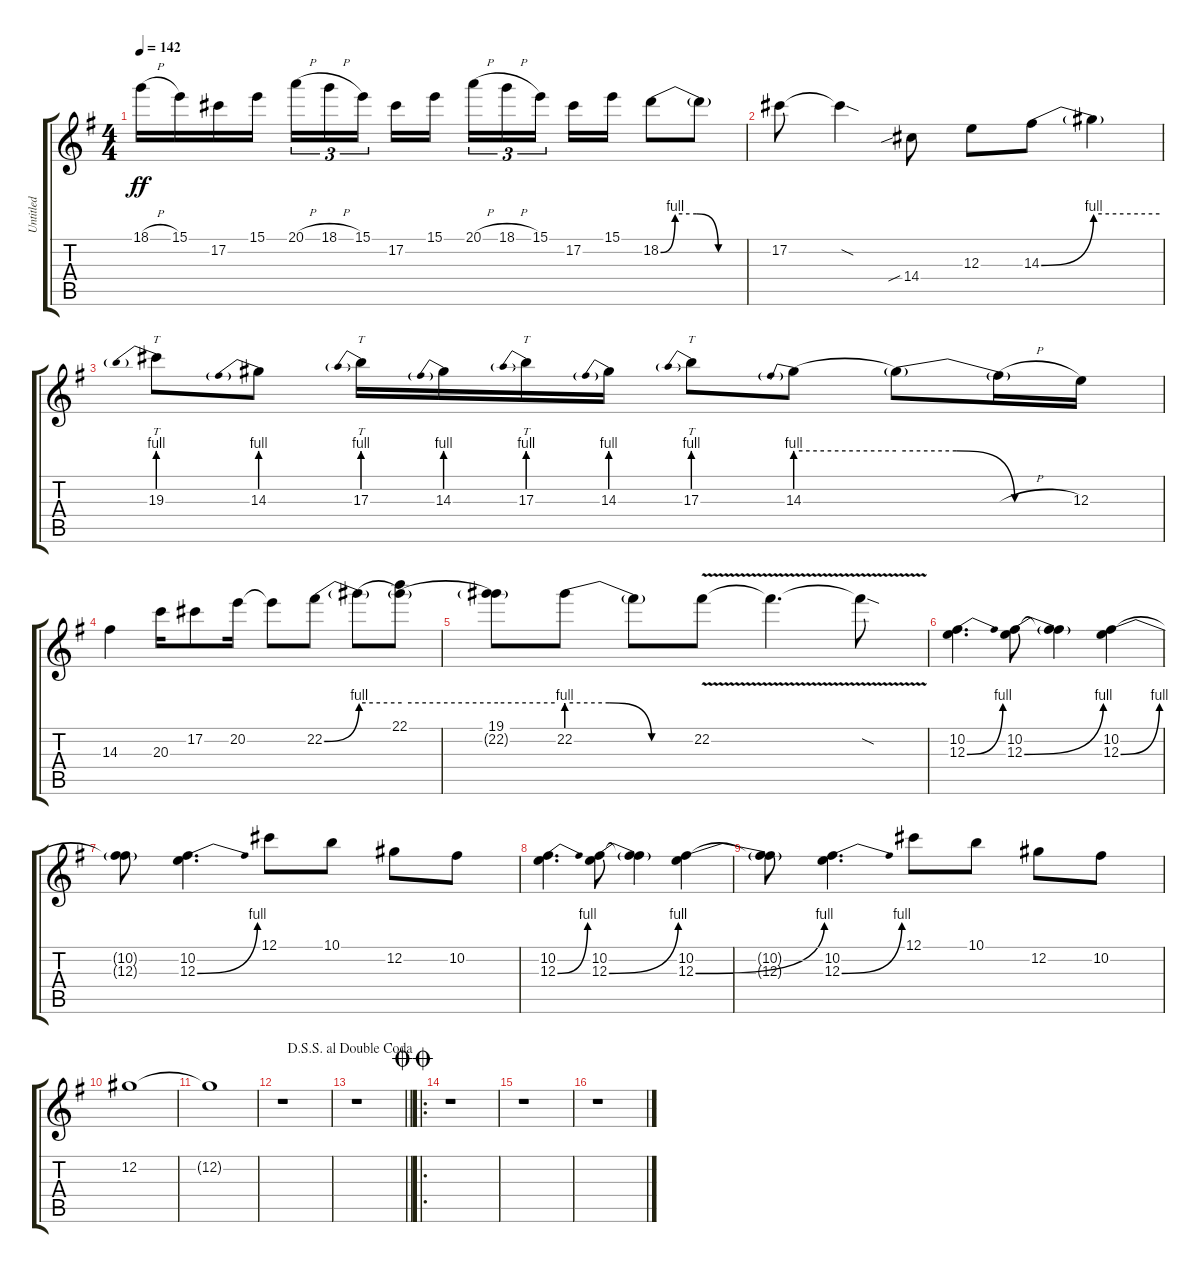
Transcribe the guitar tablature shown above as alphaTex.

\track ("Untitled" "Untitled") {instrument distortionguitar}
\staff {score tabs}
\tuning (Db4 Ab3 E3 B2 Gb2 Db2) {hide}
\ts (4 4)
\tempo 142
\clef g2
\ks g
18.1{h}.16{dy ff} 15.1.16 17.2.16 15.1.16 20.1{h}.16{tu (3 2)} 18.1{h}.16{tu (3 2)} 15.1.16{tu (3 2) beam splitsecondary} 17.2.16 15.1.16 20.1{h}.16{tu (3 2)} 18.1{h}.16{tu (3 2)} 15.1.16{tu (3 2) beam splitsecondary} 17.2.16 15.1.16 18.2{be (custom 0 0 10 4 25 4 40 0 60 0)}.8 18.2{t}.8 |
17.2.8 17.2{sod t}.4 14.4{sib}.8 12.3.8 14.3{be (bend 0 0 60 4)}.8 14.3{be (hold 0 4 60 4) t}.4 |
19.3{be (prebend 0 4 60 4)}.8{tt} 14.3{be (prebend 0 4 60 4)}.8 17.3{be (prebend 0 4 60 4)}.16{tt} 14.3{be (prebend 0 4 60 4)}.16 17.3{be (prebend 0 4 60 4)}.16{tt} 14.3{be (prebend 0 4 60 4)}.16 17.3{be (prebend 0 4 60 4)}.8{tt} 14.3{be (prebend 0 4 60 4)}.8 14.3{be (custom 0 4 20 4 40 0 60 0) t}.8 14.3{h t}.16 12.3.16 |
14.3.4 20.3.16 17.2.8 20.2.16 20.2{t}.8 22.2{be (bend 0 0 60 4)}.8 22.2{be (hold 0 4 60 4) t}.8 (22.1 22.2{be (hold 0 4 60 4) t}).8 |
(19.1 22.2{be (hold 0 4 60 4) t}).8 22.2{be (custom 0 4 20 4 40 0 60 0)}.8 22.2{t}.8 22.2{v}.8 22.2{v t}.4{d} 22.2{sod t}.8 |
(10.2 12.3{be (bend 0 0 60 4)}).4{d} (10.2 12.3{be (bend 0 0 60 4)}).8 (10.2{t} 12.3{t}).4 (10.2 12.3{be (bend 0 0 60 4)}).4 |
(10.2{t} 12.3{t}).8 (10.2 12.3{be (bend 0 0 60 4)}).4{d} 12.1.8 10.1.8 12.2.8 10.2.8 |
(10.2 12.3{be (bend 0 0 60 4)}).4{d} (10.2 12.3{be (bend 0 0 60 4)}).8 (10.2{t} 12.3{t}).4 (10.2 12.3{be (bend 0 0 60 4)}).4 |
(10.2{t} 12.3{t}).8 (10.2 12.3{be (bend 0 0 60 4)}).4{d} 12.1.8 10.1.8 12.2.8 10.2.8 |
12.2.1 |
12.2{t}.1 |
r.1 |
\jump dalsegnosegnoaldoublecoda
\barLineRight lightlight
r.1 |
\ro
\jump doublecoda
r.1 |
r.1 |
r.1
